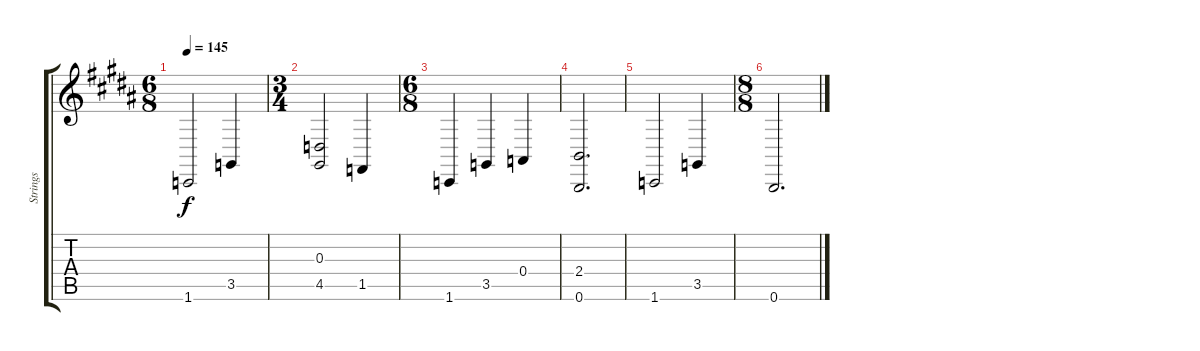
\track ("Strings" "Strings") {instrument stringensemble1}
\staff {score tabs}
\tuning (B3 Gb3 D3 A2 E2 B1) {hide}
\ts (6 8)
\tempo 145
\clef g2
\ks g#minor
1.6.2{dy f} 3.5.4 |
\ts (3 4)
(0.3 4.5).2 1.5.4 |
\ts (6 8)
1.6.4 3.5.4 0.4.4 |
(2.4 0.6).2{d} |
1.6.2 3.5.4 |
\ts (8 8)
0.6.2{d}
